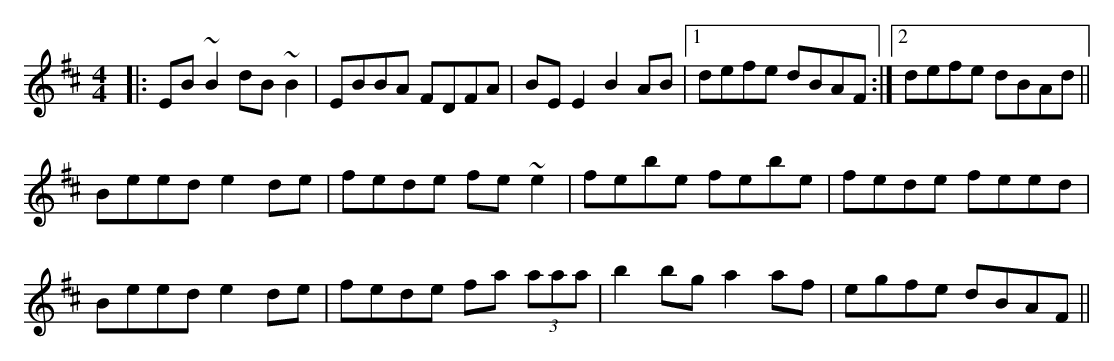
X:1
M:4/4
K:Edor
|:EB~B2 dB~B2|EBBA FDFA|BE E2 B2AB|1 defe dBAF:|2 defe dBAd||
Beed e2 de|fede fe ~e2|febe febe|fede feed|
Beed e2 de|fede fa (3aaa|b2bg a2af|egfe dBAF||
